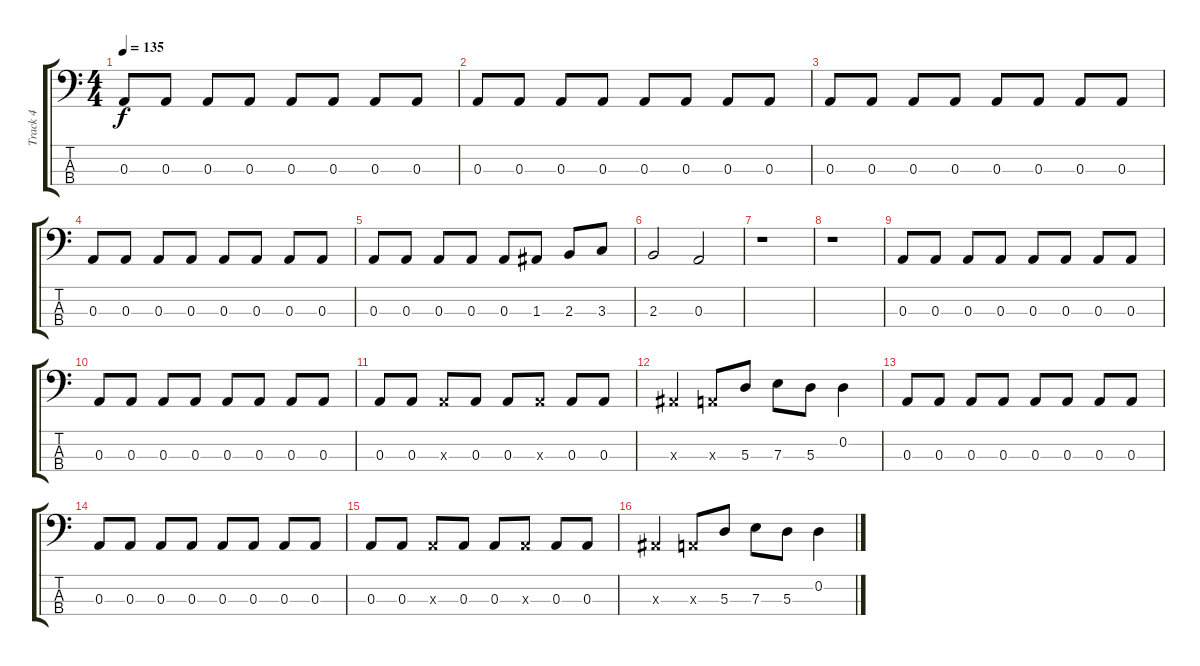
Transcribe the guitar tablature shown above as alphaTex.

\track ("Track 4" "Track 4") {instrument slapbass1}
\staff {score tabs}
\tuning (G2 D2 A1 E1) {hide}
\ts (4 4)
\tempo 135
\clef f4
\ks c
0.3.8{dy f} 0.3.8 0.3.8 0.3.8 0.3.8 0.3.8 0.3.8 0.3.8 |
0.3.8 0.3.8 0.3.8 0.3.8 0.3.8 0.3.8 0.3.8 0.3.8 |
0.3.8 0.3.8 0.3.8 0.3.8 0.3.8 0.3.8 0.3.8 0.3.8 |
0.3.8 0.3.8 0.3.8 0.3.8 0.3.8 0.3.8 0.3.8 0.3.8 |
0.3.8 0.3.8 0.3.8 0.3.8 0.3.8 1.3.8 2.3.8 3.3.8 |
2.3.2 0.3.2 |
r.1 |
r.1 |
0.3.8 0.3.8 0.3.8 0.3.8 0.3.8 0.3.8 0.3.8 0.3.8 |
0.3.8 0.3.8 0.3.8 0.3.8 0.3.8 0.3.8 0.3.8 0.3.8 |
0.3.8 0.3.8 0.3{x}.8 0.3.8 0.3.8 0.3{x}.8 0.3.8 0.3.8 |
1.3{x}.4 0.3{x}.8 5.3.8 7.3.8 5.3.8 0.2.4 |
0.3.8 0.3.8 0.3.8 0.3.8 0.3.8 0.3.8 0.3.8 0.3.8 |
0.3.8 0.3.8 0.3.8 0.3.8 0.3.8 0.3.8 0.3.8 0.3.8 |
0.3.8 0.3.8 0.3{x}.8 0.3.8 0.3.8 0.3{x}.8 0.3.8 0.3.8 |
1.3{x}.4 0.3{x}.8 5.3.8 7.3.8 5.3.8 0.2.4
